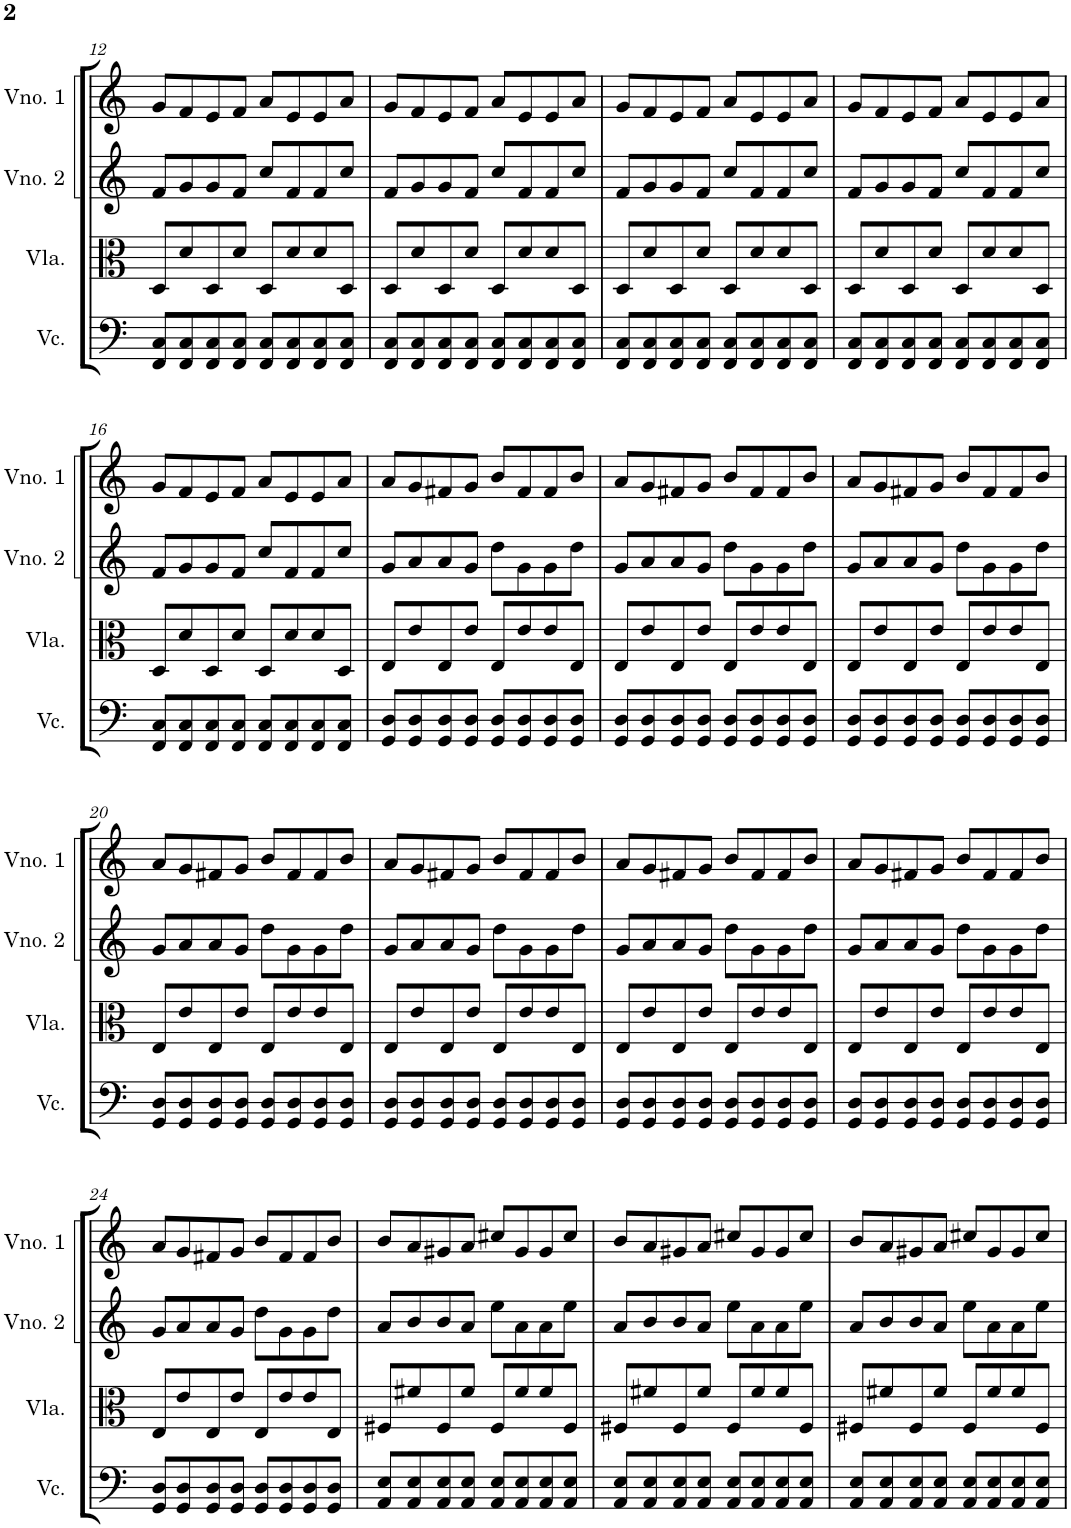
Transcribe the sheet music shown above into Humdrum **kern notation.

**kern	**kern	**kern	**kern
*part4	*part3	*part2	*part1
*staff4	*staff3	*staff2	*staff1
*I"Violoncelo	*I"Viola	*I"Violino 2	*I"Violino 1
*I'Vc.	*I'Vla.	*I'Vno. 2	*I'Vno. 1
!!LO:PB:g=z
*clefF4	*clefC3	*clefG2	*clefG2
*k[]	*k[]	*k[]	*k[]
*M4/4	*M4/4	*M4/4	*M4/4
=12	=12	=12	=12
8FF/ 8C/L	8D/L	8f/L	8g/L
8FF/ 8C/	8d/	8g/	8f/
8FF/ 8C/	8D/	8g/	8e/
8FF/ 8C/J	8d/J	8f/J	8f/J
8FF/ 8C/L	8D/L	8cc/L	8a/L
8FF/ 8C/	8d/	8f/	8e/
8FF/ 8C/	8d/	8f/	8e/
8FF/ 8C/J	8D/J	8cc/J	8a/J
=13	=13	=13	=13
8FF/ 8C/L	8D/L	8f/L	8g/L
8FF/ 8C/	8d/	8g/	8f/
8FF/ 8C/	8D/	8g/	8e/
8FF/ 8C/J	8d/J	8f/J	8f/J
8FF/ 8C/L	8D/L	8cc/L	8a/L
8FF/ 8C/	8d/	8f/	8e/
8FF/ 8C/	8d/	8f/	8e/
8FF/ 8C/J	8D/J	8cc/J	8a/J
=14	=14	=14	=14
8FF/ 8C/L	8D/L	8f/L	8g/L
8FF/ 8C/	8d/	8g/	8f/
8FF/ 8C/	8D/	8g/	8e/
8FF/ 8C/J	8d/J	8f/J	8f/J
8FF/ 8C/L	8D/L	8cc/L	8a/L
8FF/ 8C/	8d/	8f/	8e/
8FF/ 8C/	8d/	8f/	8e/
8FF/ 8C/J	8D/J	8cc/J	8a/J
=15	=15	=15	=15
8FF/ 8C/L	8D/L	8f/L	8g/L
8FF/ 8C/	8d/	8g/	8f/
8FF/ 8C/	8D/	8g/	8e/
8FF/ 8C/J	8d/J	8f/J	8f/J
8FF/ 8C/L	8D/L	8cc/L	8a/L
8FF/ 8C/	8d/	8f/	8e/
8FF/ 8C/	8d/	8f/	8e/
8FF/ 8C/J	8D/J	8cc/J	8a/J
!!LO:LB:g=z
=16	=16	=16	=16
8FF/ 8C/L	8D/L	8f/L	8g/L
8FF/ 8C/	8d/	8g/	8f/
8FF/ 8C/	8D/	8g/	8e/
8FF/ 8C/J	8d/J	8f/J	8f/J
8FF/ 8C/L	8D/L	8cc/L	8a/L
8FF/ 8C/	8d/	8f/	8e/
8FF/ 8C/	8d/	8f/	8e/
8FF/ 8C/J	8D/J	8cc/J	8a/J
=17	=17	=17	=17
8GG/ 8D/L	8E/L	8g/L	8a/L
8GG/ 8D/	8e/	8a/	8g/
8GG/ 8D/	8E/	8a/	8f#X/
8GG/ 8D/J	8e/J	8g/J	8g/J
8GG/ 8D/L	8E/L	8dd\L	8b/L
8GG/ 8D/	8e/	8g\	8f#/
8GG/ 8D/	8e/	8g\	8f#/
8GG/ 8D/J	8E/J	8dd\J	8b/J
=18	=18	=18	=18
8GG/ 8D/L	8E/L	8g/L	8a/L
8GG/ 8D/	8e/	8a/	8g/
8GG/ 8D/	8E/	8a/	8f#X/
8GG/ 8D/J	8e/J	8g/J	8g/J
8GG/ 8D/L	8E/L	8dd\L	8b/L
8GG/ 8D/	8e/	8g\	8f#/
8GG/ 8D/	8e/	8g\	8f#/
8GG/ 8D/J	8E/J	8dd\J	8b/J
=19	=19	=19	=19
8GG/ 8D/L	8E/L	8g/L	8a/L
8GG/ 8D/	8e/	8a/	8g/
8GG/ 8D/	8E/	8a/	8f#X/
8GG/ 8D/J	8e/J	8g/J	8g/J
8GG/ 8D/L	8E/L	8dd\L	8b/L
8GG/ 8D/	8e/	8g\	8f#/
8GG/ 8D/	8e/	8g\	8f#/
8GG/ 8D/J	8E/J	8dd\J	8b/J
!!LO:LB:g=z
=20	=20	=20	=20
8GG/ 8D/L	8E/L	8g/L	8a/L
8GG/ 8D/	8e/	8a/	8g/
8GG/ 8D/	8E/	8a/	8f#X/
8GG/ 8D/J	8e/J	8g/J	8g/J
8GG/ 8D/L	8E/L	8dd\L	8b/L
8GG/ 8D/	8e/	8g\	8f#/
8GG/ 8D/	8e/	8g\	8f#/
8GG/ 8D/J	8E/J	8dd\J	8b/J
=21	=21	=21	=21
8GG/ 8D/L	8E/L	8g/L	8a/L
8GG/ 8D/	8e/	8a/	8g/
8GG/ 8D/	8E/	8a/	8f#X/
8GG/ 8D/J	8e/J	8g/J	8g/J
8GG/ 8D/L	8E/L	8dd\L	8b/L
8GG/ 8D/	8e/	8g\	8f#/
8GG/ 8D/	8e/	8g\	8f#/
8GG/ 8D/J	8E/J	8dd\J	8b/J
=22	=22	=22	=22
8GG/ 8D/L	8E/L	8g/L	8a/L
8GG/ 8D/	8e/	8a/	8g/
8GG/ 8D/	8E/	8a/	8f#X/
8GG/ 8D/J	8e/J	8g/J	8g/J
8GG/ 8D/L	8E/L	8dd\L	8b/L
8GG/ 8D/	8e/	8g\	8f#/
8GG/ 8D/	8e/	8g\	8f#/
8GG/ 8D/J	8E/J	8dd\J	8b/J
=23	=23	=23	=23
8GG/ 8D/L	8E/L	8g/L	8a/L
8GG/ 8D/	8e/	8a/	8g/
8GG/ 8D/	8E/	8a/	8f#X/
8GG/ 8D/J	8e/J	8g/J	8g/J
8GG/ 8D/L	8E/L	8dd\L	8b/L
8GG/ 8D/	8e/	8g\	8f#/
8GG/ 8D/	8e/	8g\	8f#/
8GG/ 8D/J	8E/J	8dd\J	8b/J
!!LO:LB:g=z
=24	=24	=24	=24
8GG/ 8D/L	8E/L	8g/L	8a/L
8GG/ 8D/	8e/	8a/	8g/
8GG/ 8D/	8E/	8a/	8f#X/
8GG/ 8D/J	8e/J	8g/J	8g/J
8GG/ 8D/L	8E/L	8dd\L	8b/L
8GG/ 8D/	8e/	8g\	8f#/
8GG/ 8D/	8e/	8g\	8f#/
8GG/ 8D/J	8E/J	8dd\J	8b/J
=25	=25	=25	=25
8AA/ 8E/L	8F#X/L	8a/L	8b/L
8AA/ 8E/	8f#X/	8b/	8a/
8AA/ 8E/	8F#/	8b/	8g#X/
8AA/ 8E/J	8f#/J	8a/J	8a/J
8AA/ 8E/L	8F#/L	8ee\L	8cc#X/L
8AA/ 8E/	8f#/	8a\	8g#/
8AA/ 8E/	8f#/	8a\	8g#/
8AA/ 8E/J	8F#/J	8ee\J	8cc#/J
=26	=26	=26	=26
8AA/ 8E/L	8F#X/L	8a/L	8b/L
8AA/ 8E/	8f#X/	8b/	8a/
8AA/ 8E/	8F#/	8b/	8g#X/
8AA/ 8E/J	8f#/J	8a/J	8a/J
8AA/ 8E/L	8F#/L	8ee\L	8cc#X/L
8AA/ 8E/	8f#/	8a\	8g#/
8AA/ 8E/	8f#/	8a\	8g#/
8AA/ 8E/J	8F#/J	8ee\J	8cc#/J
=27	=27	=27	=27
8AA/ 8E/L	8F#X/L	8a/L	8b/L
8AA/ 8E/	8f#X/	8b/	8a/
8AA/ 8E/	8F#/	8b/	8g#X/
8AA/ 8E/J	8f#/J	8a/J	8a/J
8AA/ 8E/L	8F#/L	8ee\L	8cc#X/L
8AA/ 8E/	8f#/	8a\	8g#/
8AA/ 8E/	8f#/	8a\	8g#/
8AA/ 8E/J	8F#/J	8ee\J	8cc#/J
=	=	=	=
*-	*-	*-	*-
